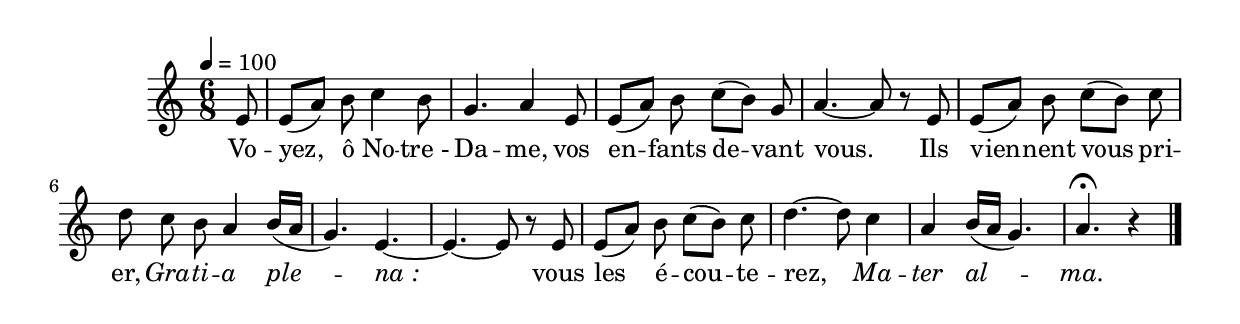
\version "2.16"
\language "français"

\header {
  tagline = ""
  composer = ""
}

MetriqueArmure = {
  \tempo 4=100
  \time 6/8
  \key do \major
}

italique = { \override Score . LyricText #'font-shape = #'italic }

roman = { \override Score . LyricText #'font-shape = #'roman }

MusiqueI = \relative do' {
  \partial 8
  mi8 | mi8[( la]) si do4 si8 | sol4. la4
  mi8 | mi8[( la]) si do[( si]) sol | la4.~ la8 r
  mi8 | mi8[( la]) si do[( si]) do | re8
  do8 si la4 si16[( la] | sol4.) mi~ | mi4.~ mi8 r
  mi8 | mi8[( la]) si do[( si]) do | re4.~ re8
  do4 | la4 si16[( la] sol4.) | la4.\fermata r4 \bar "|."
}

%MusiqueII = \relative do'' {
%}

ParolesI = \lyricmode {
  Vo -- yez, ô No -- tre_- Da -- me,
  vos en -- fants de -- vant vous.
  Ils vien -- nent vous pri -- er,
  \italique
  Gra -- ti -- a ple -- na :
  \roman
  vous les é -- cou -- te -- rez,
  \italique
  Ma -- ter al -- ma.
}

\score{
  <<
    \new Staff <<
      \set Staff.midiInstrument = "flute"
      \set Staff.autoBeaming = ##f
      \override Score.PaperColumn #'keep-inside-line = ##t
      \MetriqueArmure
      \new Voice = "I" {%\voiceOne
        \MusiqueI
      }
      \new Lyrics \lyricsto I {
        \ParolesI
      }
%      \new Voice = "II" {\voiceTwo
%        \MusiqueII
%      }
    >>
  >>
  \layout{}
  \midi{}
}
